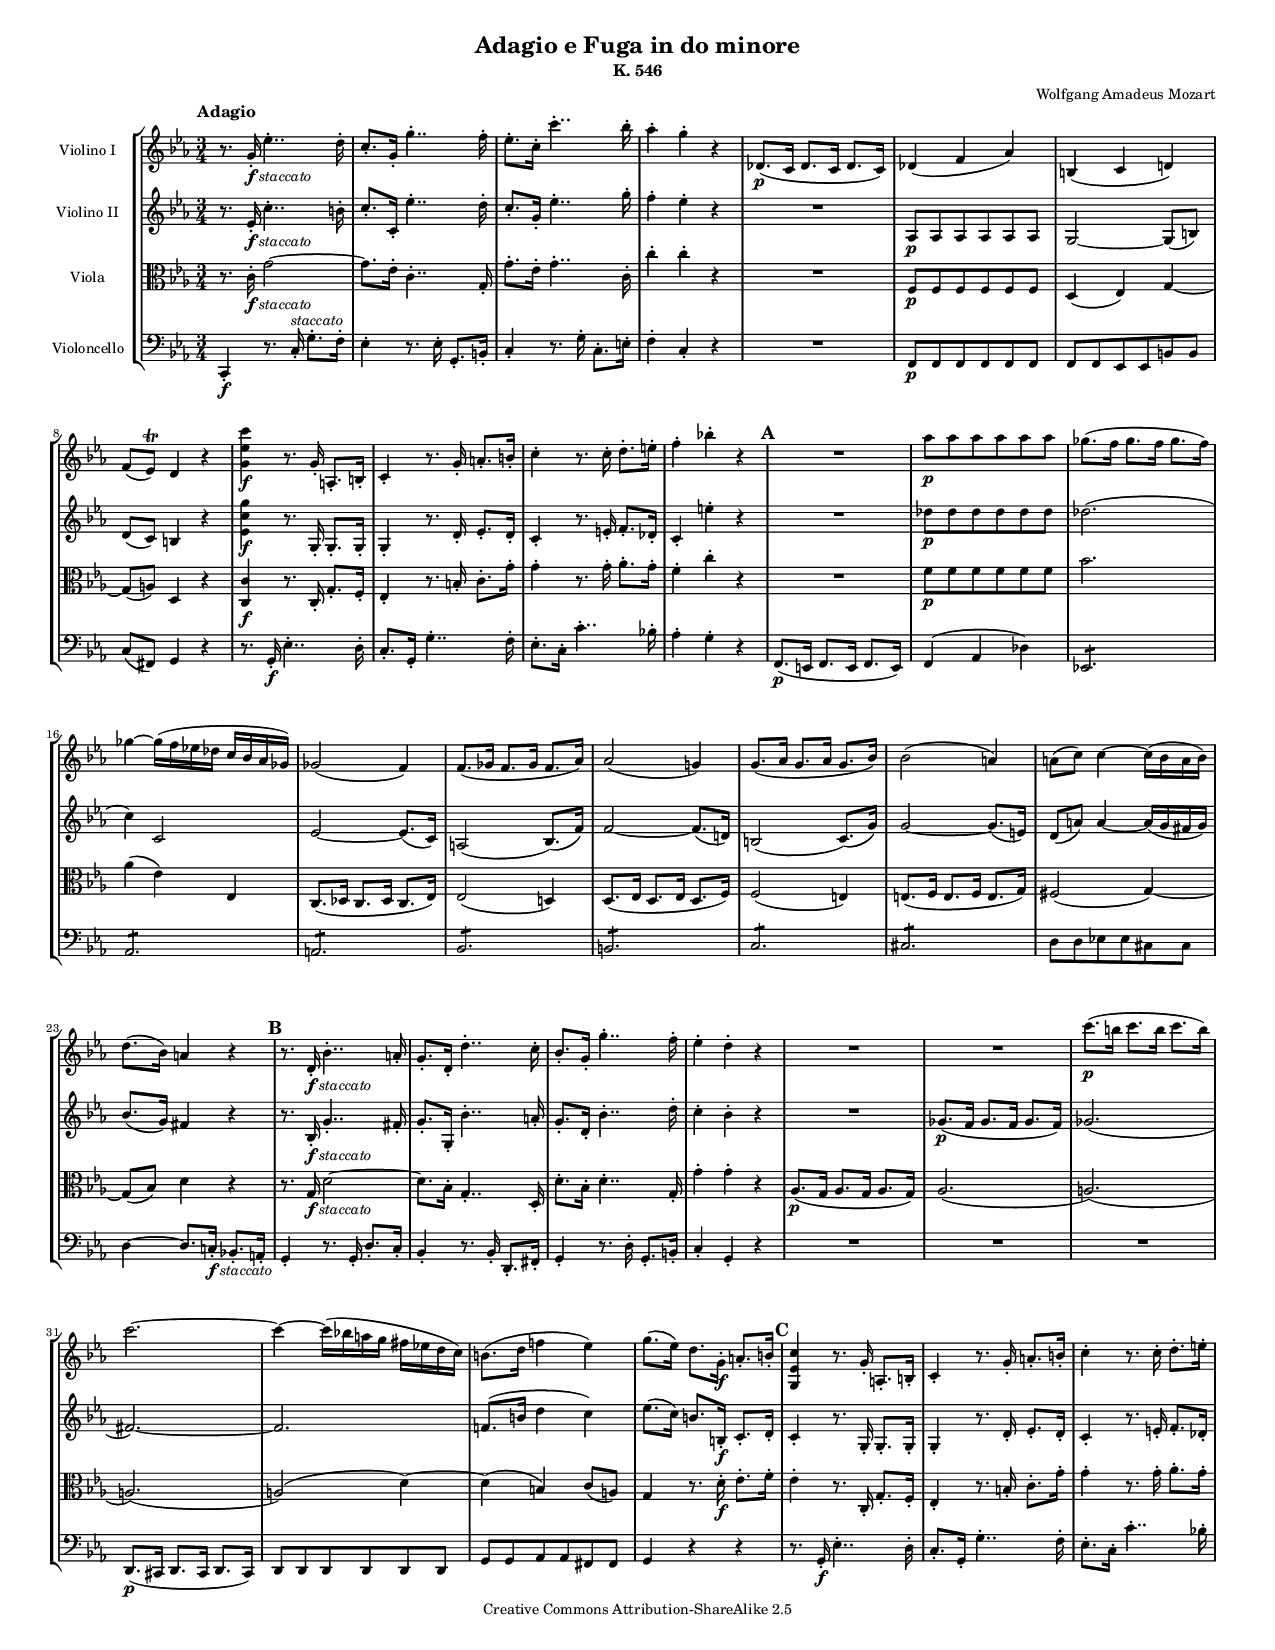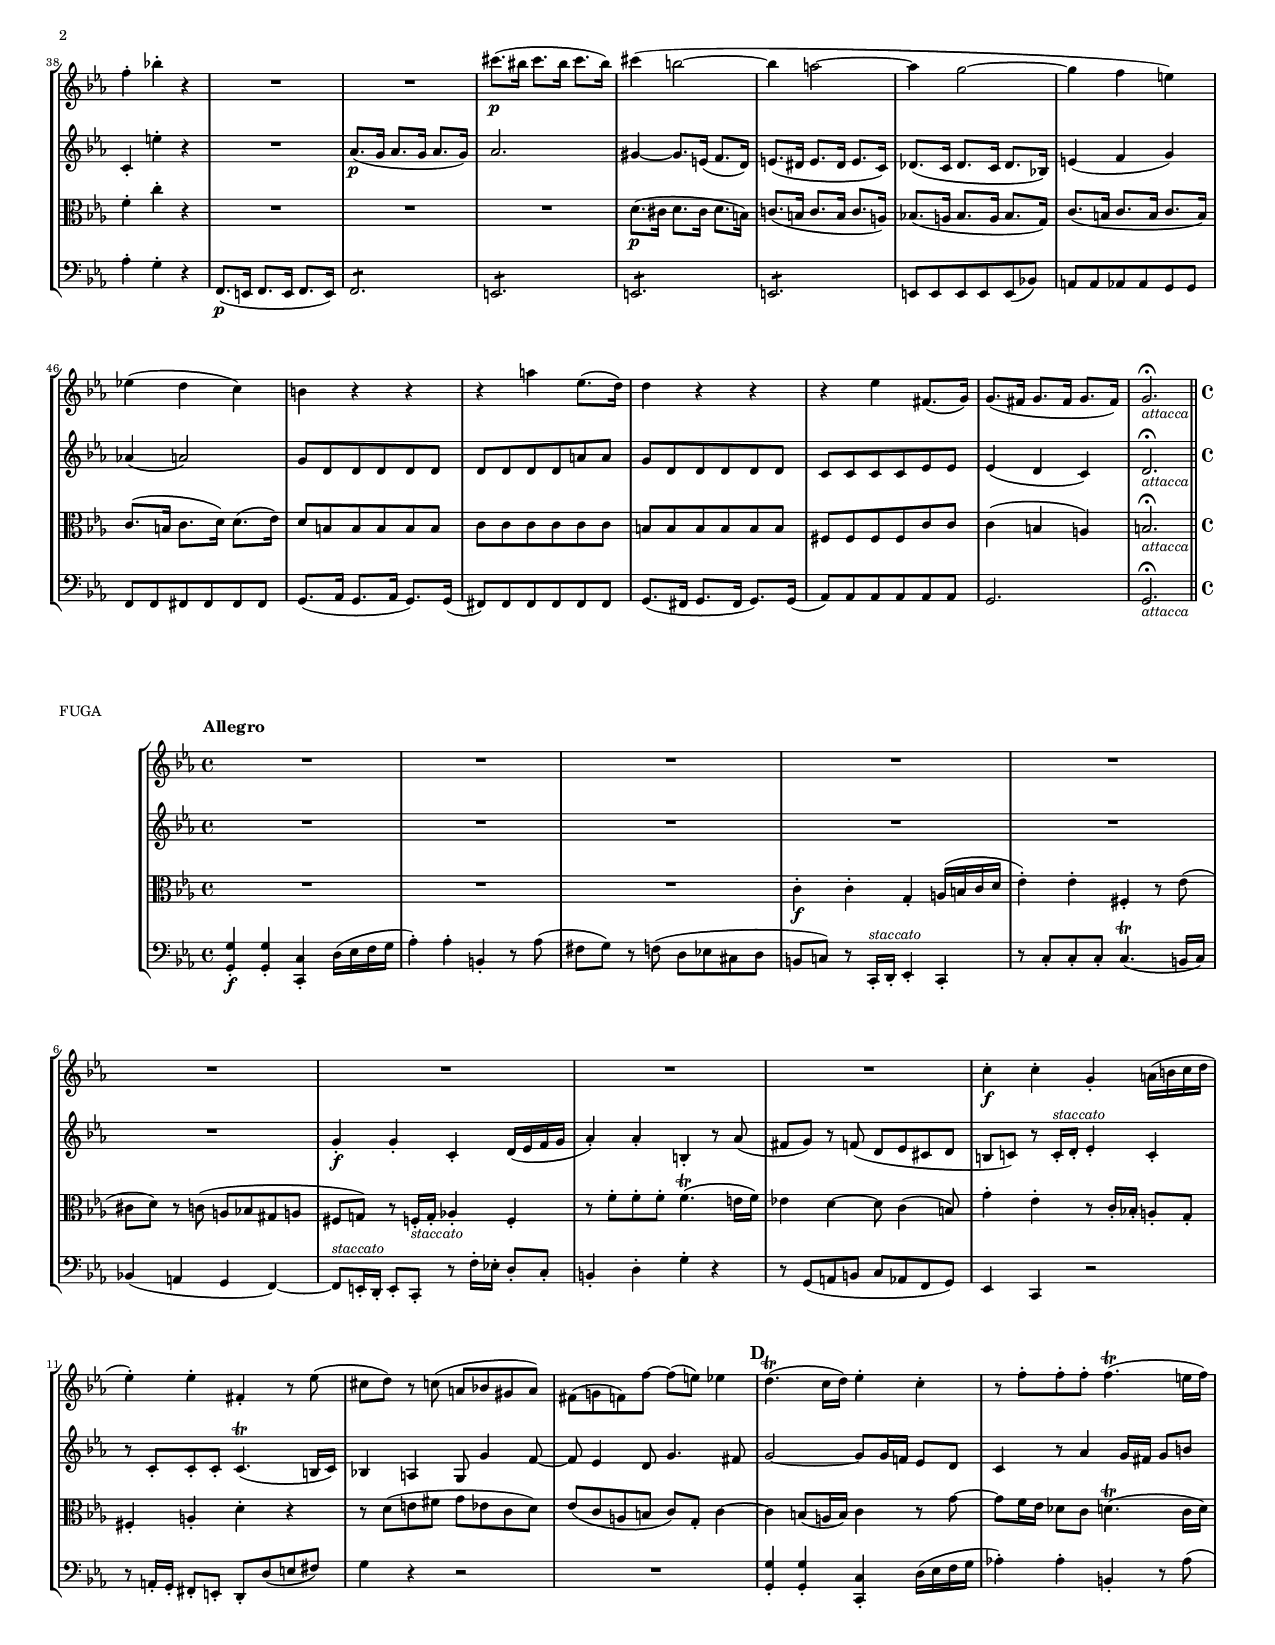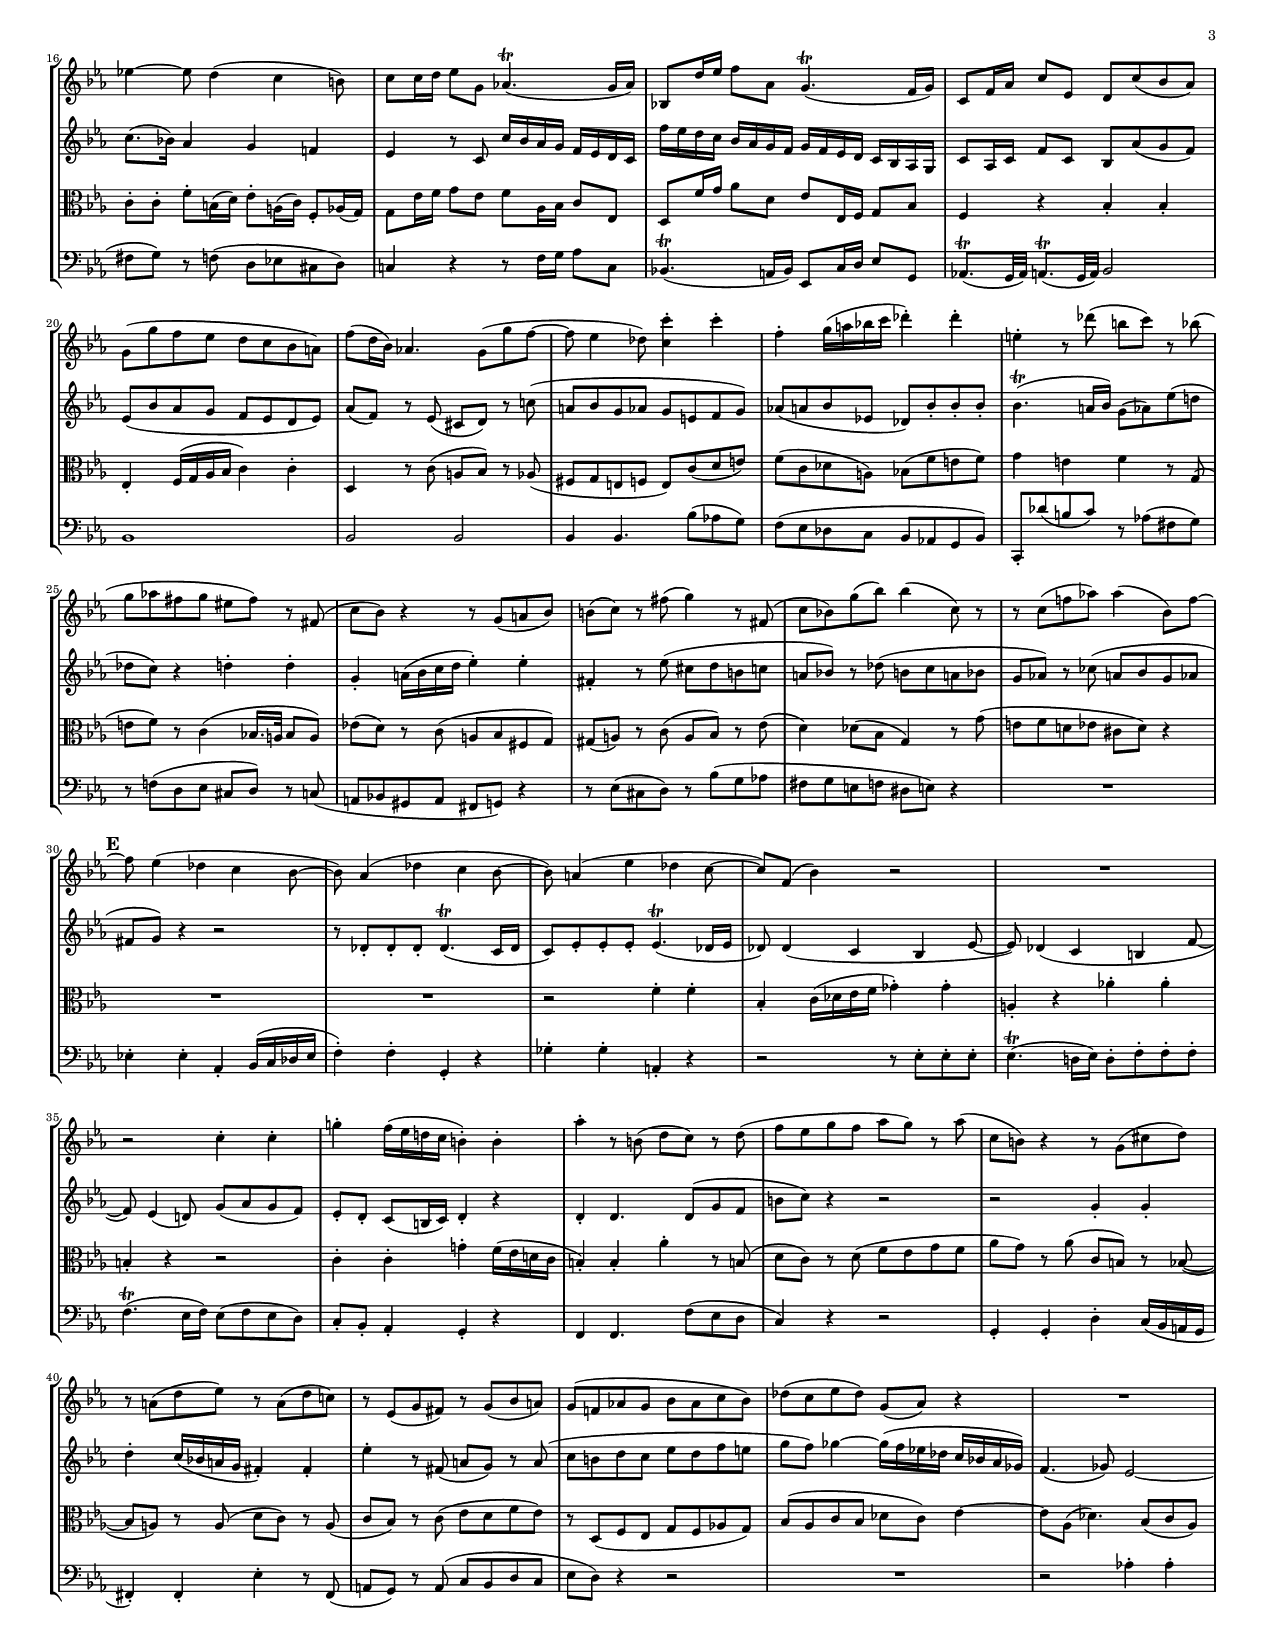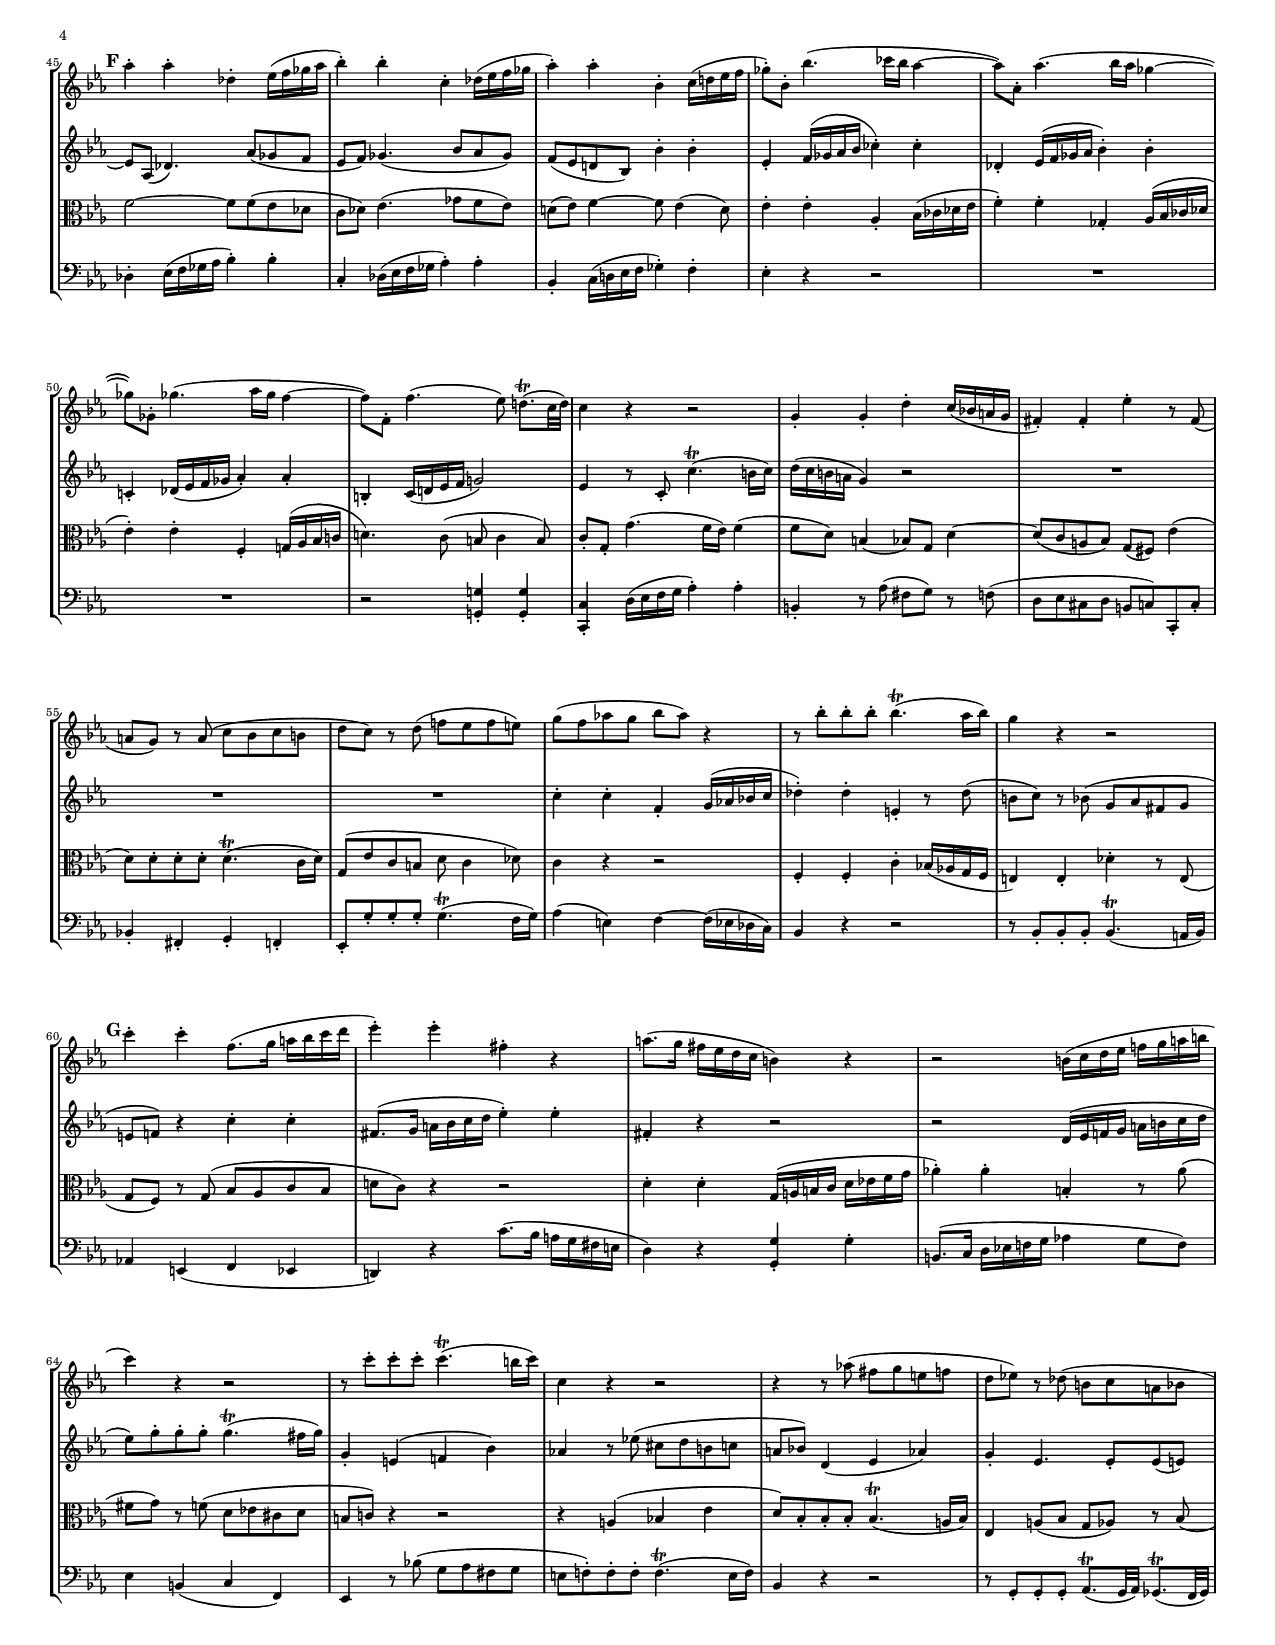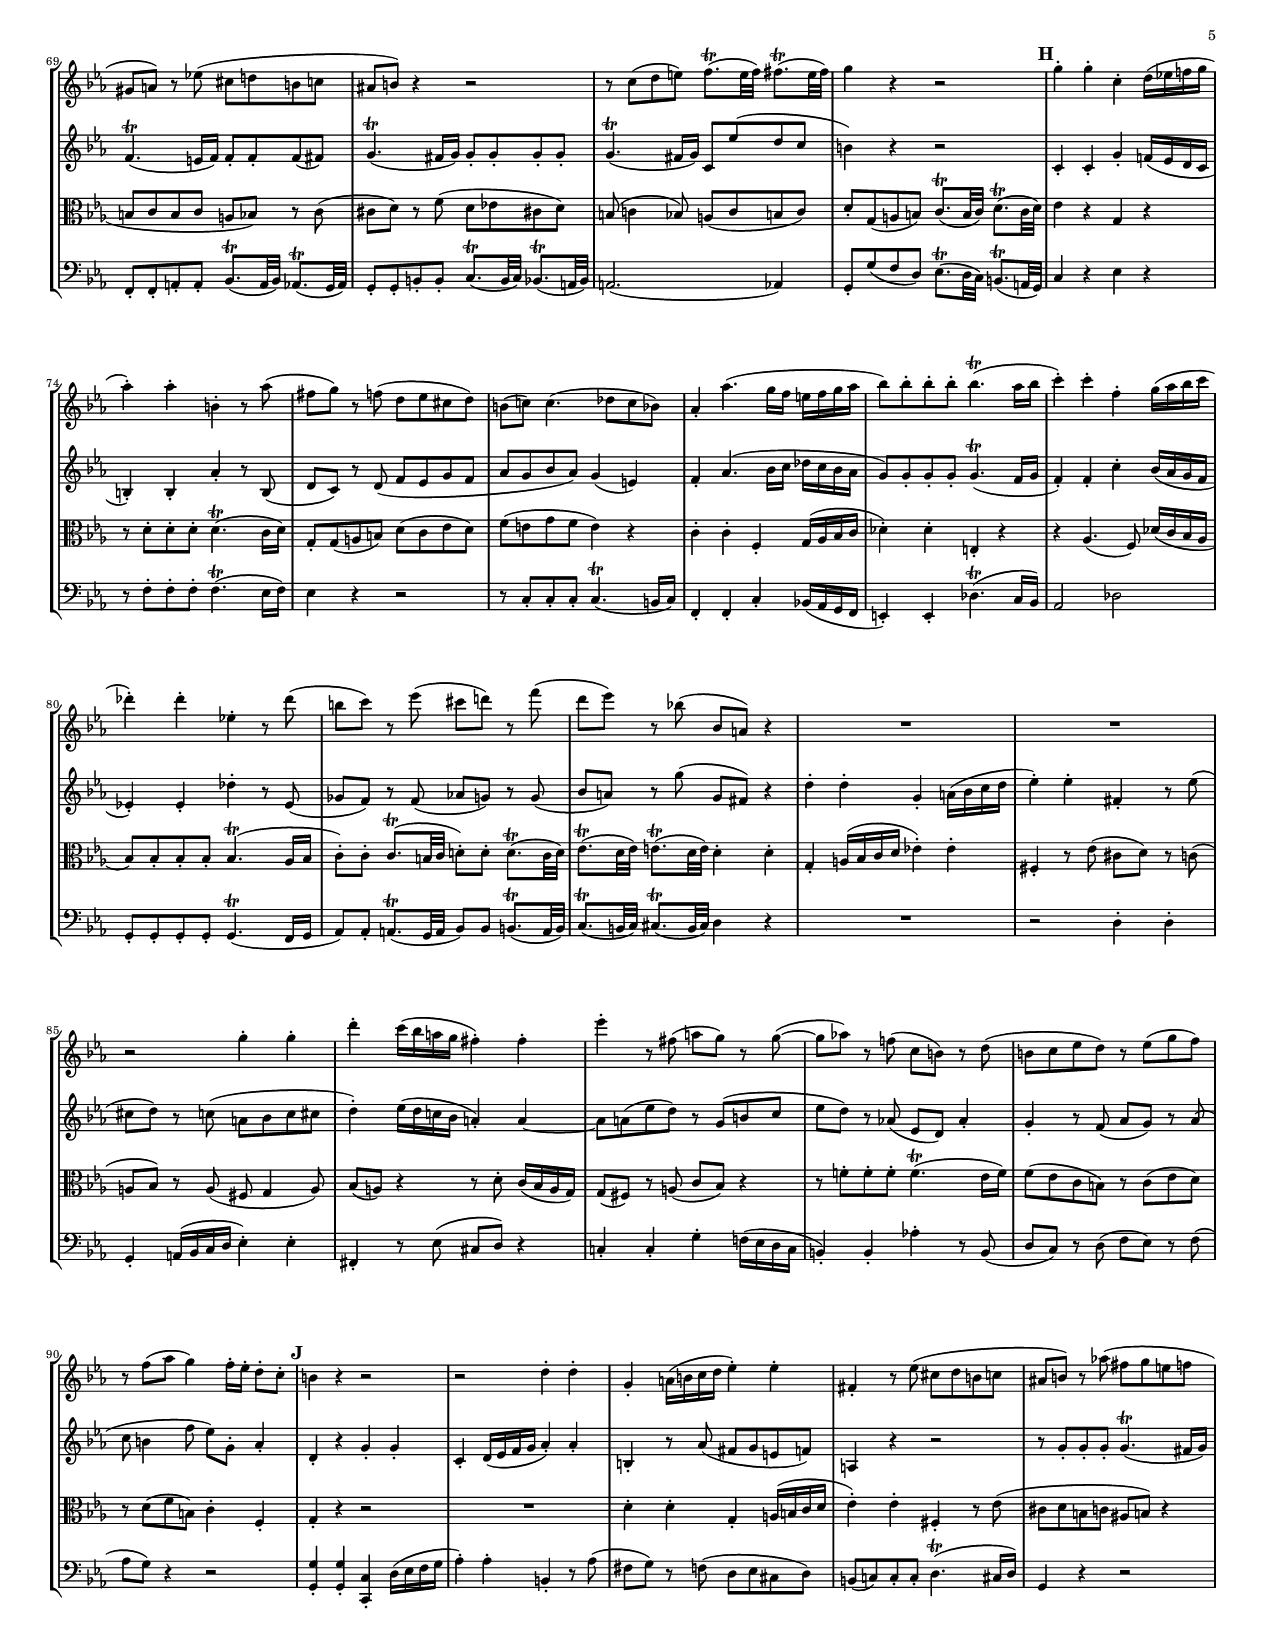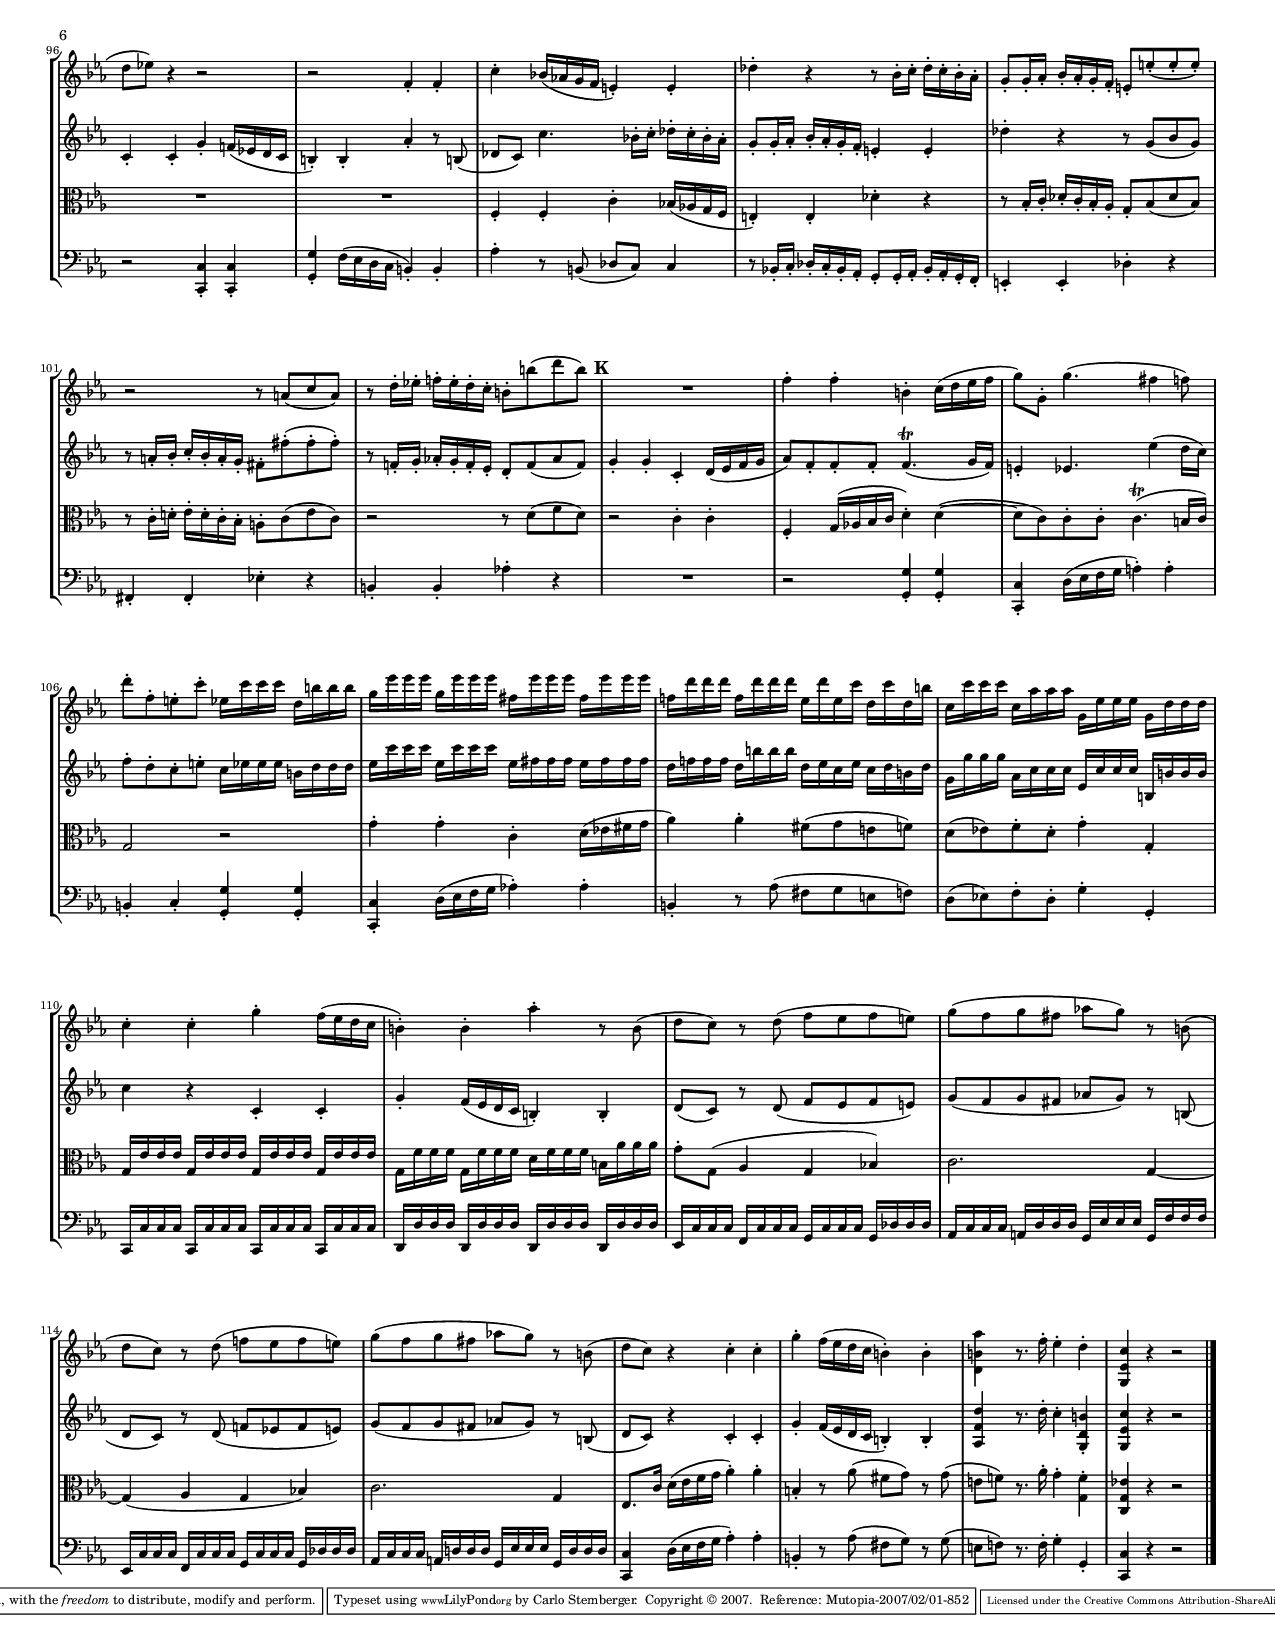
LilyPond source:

\version "2.10.14"

\paper { #(set-paper-size "letter") }

\version "2.10.14"

\version "2.10.14"

\include "defs.ly"

violinoIPmo = \context Voice = vlI {
	\relative c'' {
		\set Staff.midiInstrument = "violin"
		\set Score.skipBars = ##t
		\set Staff.extraNatural = ##f
		\key c \minor
		\time 3/4
		r8. g16-._\fStacc es'4..-. d16-.
		c8.-. g16-. g'4..-. f16-.
		es8.-. c16-. c'4..-. bes16-.
		as4-. g-. r
		des,8.(\p c16 des8. c16 des8. c16)
		des4( f as)
		b,( c d!)
		f8( es\trill) d4 r
		<g es' c'>4\f r8. g16-. a,8.-. b16-.
		c4-. r8. g'16-. a8.-. b16-.%		10
		c4-. r8. c16-. d8.-. e16-.
		f4-. bes!-. r
		R2.
		as8\p as as as as as
		ges8.( f16 ges8. f16 ges8. f16)
		ges4 ~ ges16( f es! des c bes as ges)
		ges2( f4)
		f8.( ges16 f8. ges16 f8. as16)
		as2( g!4)
		g8.( as16 g8. as16 g8. bes16)%		20
		bes2( a4)
		a8( c) c4 ~ c16( bes a bes)
		d8.( bes16) a4 r
		r8. d,16-._\fStacc bes'4..-. a16-.
		g8.-. d16-. d'4..-. c16-.
		bes8.-. g16-. g'4..-. f16-.
		es4-. d-. r
		R2.*2
		c'8.(\p b16 c8. b16 c8. b16)%		30
		c2. ~
		c4 ~ c16( bes! a g fis es! d c)
		b8.( d16 f!4 es)
		g8.( es16) d8. g,16-.\f a8.-. b16-.
		<g, es' c'>4 r8. g'16-. a,8.-. b16-.
		c4-. r8. g'16-. a8.-. b16-.
		c4-. r8. c16-. d8.-. e16-.
		f4-. bes!-. r
		R2.*2%		39
		cis8.(\p bis16 cis8. bis16 cis8. bis16)%		41
		cis4( b2 ~
		b4 a2 ~
		a4 g2 ~
		g4 f e)
		es!( d c)
		b r r
		r a' es8.( d16)
		d4 r r
		r es fis,8.( g16)%		50
		g8.( fis16 g8. fis16 g8. fis16)
		g2._\attacca\fermata
		\bar "||"
		\time 4/4
	}
}

\version "2.10.14"

\include "defs.ly"

violinoIIPmo = \context Voice = vlII {
	\relative c' {
		\set Staff.midiInstrument = "violin"
		\set Score.skipBars = ##t
		\key c \minor
		\time 3/4
		r8. es16-._\fStacc c'4..-. b16-.
		c8.-. c,16-. es'4..-. d16-.
		c8.-. g16-. es'4..-. g16-.
		f4-. es-. r
		R2.
		as,,8\p as as as as as
		g2 ~ g8( b)
		d( c) b4 r
		<es c' g'>\f r8. g,16-. g8.-. g16-.
		g4-. r8. d'16-. es8.-. d16-.%		10
		c4-. r8. e16-. f8.-. des16-.
		c4-. e'-. r
		R2.
		des8\p des des des des des
		des2.(
		c4) c,2
		es ~ es8.( c16)
		a2( bes8.)( f'16)
		f2 ~ f8.( d!16)
		b2( c8.)( g'16)%		20
		g2 ~ g8.( e16)
		d8( a') a4 ~ a16( g fis g)
		bes8.( g16) fis4 r
		r8. bes,16-._\fStacc g'4..-. fis16-.
		g8.-. g,16-. bes'4..-. a16-.
		g8.-. d16-. bes'4..-. d16-.
		c4-. bes-. r
		R2.
		ges8.(\p f16 ges8. f16 ges8. f16)
		ges2.(%		30
		fis) ~
		fis
		f!8.( b16 d4 c)
		es8.( c16) b8. b,16-.\f c8.-. d16-.
		c4-. r8. g16-. g8.-. g16-.
		g4-. r8. d'16-. es8.-. d16-.
		c4-. r8. e16-. f8.-. des16-.
		c4-. e'-. r
		R2.
		as,8.(\p g16 as8. g16 as8. g16)%		40
		as2.
		gis4 ~ gis8. e16( f8. d16)
		e8.( dis16 e8. dis16 e8. c16)
		des8.( c16 des8. c16 des8. bes!16)
		e4( f g)
		as!( a2)
		g8 d d d d d
		d d d d a' a
		g d d d d d
		c c c c es es%		50
		es4( d c)
		d2._\attacca\fermata
		\bar "||"
		\time 4/4
	}
}

\version "2.10.14"

\include "defs.ly"

violaPmo = \context Voice = vla {
	\relative c' {
		\set Staff.midiInstrument = "cello"
		\set Score.skipBars = ##t
		\clef alto
		\key c \minor
		\time 3/4
		r8. c16-._\fStacc g'2 ~
		g8. es16-. c4..-. g16-.
		g'8.-. es16-. g4..-. c,16-.
		c'4-. c-. r
		R2.
		f,,8\p f f f f f
		d4( es) g ~
		g8( a) d,4 r
		<c c'>\f r8. c16-. g'8.-. f16-.
		es4-. r8. b'16-. c8.-. g'16-.%		10
		g4-. r8. g16-. as8.-. g16-.
		f4-. c'-. r
		R2.
		f,8\p f f f f f
		bes2.
		as4( es) es,
		c8.( des16 c8. des16 c8. es16)
		es2( d!4)
		d8.( es16 d8. es16 d8. f16)
		f2( e4)%		20
		e8.( f16 e8. f16 e8. g16)
		fis2( g4) ~
		g8( bes) d4 r
		r8. g,16_\fStacc d'2 ~
		d8. bes16-. g4..-. d16-.
		d'8.-. bes16-. d4..-. g,16-.
		g'4-. g-. r
		as,8.(\p g16 as8. g16 as8. g16)
		as2.(
		a)(%		30
		a)(
		a2)( d4) ~
		d( b) c8( a)
		g4 r8. d'16-.\f es8.-. f16-.
		es4-. r8. c,16-. g'8.-. f16-.
		es4-. r8. b'16-. c8.-. g'16-.
		g4-. r8. g16-. as8.-. g16-.
		f4-. c'-. r
		R2.*3%		39
		d,8.(\p cis16 d8. cis16 d8. b16)%		42
		c!8.( b16 c8. b16 c8. a16)
		bes!8.( a16 bes8. a16 bes8. g16)
		c8.( b16 c8. b16 c8. b16)
		c8.( b16 c8. d16) d8.( es16)
		d8 b b b b b
		c c c c c c
		b b b b b b
		fis fis fis fis c' c
		c4( b a)
		b2._\attacca\fermata
		\bar "||"
		\time 4/4
	}
}

\version "2.10.14"

\include "defs.ly"

celloPmo = \context Voice = vlc {
	\relative c, {
		\set Staff.midiInstrument = "cello"
		\set Score.skipBars = ##t
		\clef bass
		\key c \minor
		\time 3/4
		c4-.\f r8. c'16-.^\stacc g'8.-. f16-.
		es4-. r8. es16-. g,8.-. b16-.
		c4-. r8. g'16-. c,8.-. e16-.
		f4-. c-. r
		R2.
		f,8\p f f f f f
		f f es es b' b
		c( fis,) g4 r
		r8. g16-.\f es'4..-. d16-.
		c8.-. g16-. g'4..-. f16-.%		10
		es8.-. c16-. c'4..-. bes!16-.
		as4-. g-. r
		f,8.(\p e16 f8. e16 f8. e16)
		f4( as des)
		\repeat "tremolo" 6 es,!8
		\repeat "tremolo" 6 as
		\repeat "tremolo" 6 a
		\repeat "tremolo" 6 bes
		\repeat "tremolo" 6 b
		\repeat "tremolo" 6 c%		20
		\repeat "tremolo" 6 cis
		d d es! es cis cis
		d4 ~ d8. c!16-._\fStacc bes!8.-. a16-.
		g4-. r8. g16-. d'8.-. c16-.
		bes4-. r8. bes16-. d,8.-. fis16-.
		g4-. r8. d'16-. g,8.-. b16-.
		c4-. g-. r
		R2.*3%		28
		d8.(\p cis16 d8. cis16 d8. cis16)%		31
		d8 d d d d d
		g g as as fis fis
		g4 r r
		r8. g16-.\f es'4..-. d16-.
		c8.-. g16-. g'4..-. f16-.
		es8.-. c16-. c'4..-. bes!16-.
		as4-. g-. r
		f,8.(\p e16 f8. e16 f8. e16)
		\repeat "tremolo" 6 f8%		40
		\repeat "tremolo" 6 e
		\repeat "tremolo" 6 e
		\repeat "tremolo" 6 e
		e e e e e( bes'!)
		a a as as g g
		f f fis fis fis fis
		g8.( as16 g8. as16 g8.) g16(
		fis8) fis fis fis fis fis
		g8.( fis16 g8. fis16 g8.) g16(
		as8) as as as as as%		50
		g2.
		g_\attacca\fermata
		\bar "||"
		\time 4/4
	}
}

\version "2.10.14"

\include "defs.ly"

violinoISndo = \context Voice = vlI {
	\relative c'' {
		\set Staff.midiInstrument = "violin"
		\set Score.skipBars = ##t
		\set Staff.extraNatural = ##f
		\key c \minor
		\time 4/4
		R1*9
		c4-.\f c-. g-. a16( b c d%		10
		es4-.) es-. fis,-. r8 es'(
		cis d) r c( a bes! gis a)
		fis( g! f) f' ~ f( e) es4
		d4.(\trill c16 d) es4-. c-.
		r8 f-. f-. f-. f4.(\trill e16 f)
		es!4 ~ es8 d4( c b8)
		c c16 d es8 g, as!4.(\trill g16 as)
		bes,!8 d'16 es f8 as, g4.(\trill f16 g)
		c,8 f16 as c8 es, d c'( bes as)
		g( g' f es d c bes a)%		20
		f'( d16 bes) as!4. g8( g' f ~
		f es4 des8) <c c'>4-. c'-.
		f,-. g16( a bes! c des4-.) des-.
		e,-. r8 des'( b c) r bes(
		g as! fis g eis fis) r fis,(
		c' bes) r4 r8 g( a bes)
		b( c) r fis( g4) r8 fis,(
		c' bes!) g'( bes) bes4( c,8) r
		r c( f! as!) as4( bes,8) f' ~
		f es4( des c bes8 ~%		30
		bes) as4( des c bes8 ~
		bes) a4( es' des c8 ~
		c) f,( bes4) r2
		R1
		r2 c4-. c-.
		g'!-. f16( es d! c b4-.) b-.
		as'-. r8 b,( d c) r d(
		f es g f as g) r as(
		c, b) r4 r8 g( cis d)
		r a( d es) r a,( d c!)%		40
		r es,( g fis) r g( bes a)
		g( f! as! g bes as c bes)
		des( c es des) g,( as) r4
		R1
		as'4-. as-. des,-. es16( f ges as
		bes4-.) bes-. c,-. des16( es f ges
		as4-.) as-. bes,-. c16( d! es f
		ges8-.) bes,-. bes'4.( ces16 bes as4 ~
		as8) as,-. as'4.( bes16 as ges4 ~
		ges8) ges,-. ges'4.( as16 ges f4 ~%		50
		f8) f,-. f'4.( es8) d!8.(\trill c32 d)
		c4 r r2
		g4-. g-. d'-. c16( bes! a g
		fis4-.) fis-. es'-. r8 fis,(
		a g) r a( c bes c b
		d c) r d( f! es f e)
		g( f as! g bes as) r4
		r8 bes-. bes-. bes-. bes4.(\trill as16 bes)
		g4 r r2
		c4-. c-. f,8.( g16 a bes c d%		60
		es4-.) es-. fis,-. r
		a8.( g16 fis es d c b4) r
		r2 b16( c d es f! g a b
		c4) r r2
		r8 c-. c-. c-. c4.(\trill b16 c)
		c,4 r r2
		r4 r8 as'!( fis g e f
		d es!) r des( b c a bes
		gis a) r es'!( cis d! b c
		ais b) r4 r2%		70
		r8 c( d e) f8.(\trill e32 f) fis8.(\trill e32 fis)
		g4 r r2
		g4-. g-. c,-. d16( es! f! g
		as4-.) as-. b,-. r8 as'(
		fis g) r f( d es cis d)
		b( c!) c4.( des8 c bes)
		as4-. as'4.( g16 f e f g as
		bes8) bes-. bes-. bes-. bes4.(\trill as16 bes
		c4-.) c-. f,-. g16( as bes c
		des4-.) des-. es,!-. r8 des'(%		80
		b c) r es( cis d!) r f(
		d es) r bes!( bes, a) r4
		R1*2
		r2 g'4-. g-.
		d'-. c16( bes a g fis4-.) fis-.
		es'-. r8 fis,( a g) r g( ~
		g as!) r f!( c b) r d(
		b c es d) r es( g f)
		r f( as g4) f16-. es-. d8-. c-.%		90
		b4 r r2
		r d4-. d-.
		g,-. a16( b c d es4-.) es-.
		fis,-. r8 es'( cis d b c
		ais b) r as'!( fis g e f
		d es!) r4 r2
		r f,4-. f-.
		c'-. bes!16( as! g f e4-.) e-.
		des'-. r r8 bes16-. c-. des-. c-. bes-. as-.
		g8-. g16-. as-. bes-. as-. g-. f-. e8-. e'(-. e-. e-.)%		100
		r2 r8 a,( c a)
		r d16-. es!-. f!-. es-. d-. c-. b8-. b'( d b)
		R1
		f4-. f-. b,-. c16( d es f
		g8) g,-. g'4.( fis4 f8)
		d'-. f,-. e-. c'-. es,16 c' c c d, b' b b
		g es' es es g, es' es es fis, es' es es fis, es' es es
		f,! d' d d f, d' d d es, d' es, c' d, c' d, b'
		c, c' c c c, as' as as g, es' es es g, d' d d
		c4-. c-. g'-. f16( es d c%		110
		b4-.) b-. as'-. r8 b,(
		d c) r d( f es f e)
		g( f g fis as! g) r b,(
		d c) r d( f! es f e)
		g( f g fis as! g) r b,(
		d c) r4 c-. c-.
		g'-. f16( es d c b4-.) b-.
		<d, b' as'> r8. f'16-. es4-. d-.
		<g,, es' c'> r r2
		\bar "|."
	}
}

\version "2.10.14"

\include "defs.ly"

violinoIISndo = \context Voice = vlII {
	\relative c'' {
		\set Staff.midiInstrument = "violin"
		\set Score.skipBars = ##t
		\key c \minor
		\time 4/4
		R1*6
		g4-.\f g-. c,-. d16( es f g
		as4-.) as-. b,-. r8 as'(
		fis g) r f( d es cis d
		b c!) r c16-.^\stacc d-. es4-. c-.%		10
		r8 c-. c-. c-. c4.(\trill b16 c)
		bes!4 a g8 g'4 f8 ~
		f es4 d8 g4. fis8
		g2 ~ g8 g16 f! es8 d
		c4 r8 as'4 g16 fis g8 b
		c8.( bes!16) as4 g f!
		es r8 c c'16 bes as g f es d c
		f' es d c bes as g f g f es d c bes as g
		c8 as16 c f8 c bes as'( g f)
		es( bes' as g f es d es)%		20
		as( f) r es( cis d) r c'!(
		a bes g as g e f g)
		as!( a bes es,! des) bes'-. bes-. bes-.
		bes4.(\trill a16 bes) g8( as) es'( d!
		des c) r4 d-. d-.
		g,-. a16( bes c d es4-.) es-.
		fis,-. r8 es'8( cis d b c
		a bes!) r des( b c a! bes
		g as!) r ces( a bes g as
		fis g) r4 r2%		30
		r8 des-. des-. des-. des4.(\trill c16 des
		c8) es-. es-. es-. es4.(\trill des16 es
		des8) des4( c bes es8 ~
		es) des4( c b f'8 ~
		f) es4( d!8) g( as g f)
		es-. d-. c( b16 c) d4-. r
		d-. d4. d8( g f
		b c) r4 r2
		r g4-. g-.
		d'-. c16( bes! a g fis4-.) fis-.%		40
		es'-. r8 fis,( a g) r a(
		c b d c es d f e
		g f) ges4 ~ ges16( f es! des c bes! as ges)
		f4.( ges8) es2 ~
		es8 as,( des4.) as'8( ges f
		es f) ges4.( bes8 as ges)
		f( es d! bes) bes'4-. bes-.
		es,-. f16( ges as bes ces4-.) ces-.
		des,-. es16( f ges as bes4-.) bes-.
		c,!-. des16( es f ges as4-.) as-.%		50
		b,-. c16( d! es f g!2)
		es4 r8 c-. c'4.(\trill b16 c)
		d( c b a g4) r2
		R1*3
		c4-. c-. f,-. g16( as! bes! c
		des4-.) des-. e,-. r8 des'(
		b c) r bes( g as fis g
		e f!) r4 c'-. c-.%		60
		fis,8.( g16 a bes c d es4-.) es-.
		fis,-. r r2
		r d16( es f! g a b c d
		es8) g-. g-. g-. g4.(\trill fis16 g)
		g,4-. e( f! bes)
		as! r8 es'!( cis d b c
		a bes!) d,4( es as)
		g-. es4. es8-. es( e)
		f4.(\trill e16 f) f8-. f-. f( fis)
		g4.(\trill fis16 g) g8-. g-. g-. g-.%		70
		g4.(\trill fis16 g) c,8 es'( d c
		b4) r r2
		c,4-. c-. g'-. f!16( es d c
		b4-.) b-. as'-. r8 b,(
		d c) r d( f es g f
		as g bes as) g4( e)
		f-. as4.( bes16 c des c bes as
		g8) g-. g-. g-. g4.(\trill f16 g
		f4-.) f-. c'-. bes16( as g f
		es!4-.) es-. des'-. r8 es,(%		80
		ges f) r f( as! g) r g(
		bes a) r g'( g, fis) r4
		d'-. d-. g,-. a16( bes c d
		es4-.) es-. fis,-. r8 es'(
		cis d) r c( a bes c cis
		d4-.) es16( d c! bes a4-.) a ~
		a8 a!( es' d) r g,( b c
		es d) r as!( es d) as'4-.
		g-. r8 f( as g) r as(
		c b4 f'8 es) g,-. as4-.%		90
		d,-. r g-. g-.
		c,-. d16( es f g as4-.) as-.
		b,-. r8 as'( fis g e f)
		a,4 r r2
		r8 g'-. g-. g-. g4.(\trill fis16 g)
		c,4-. c-. g'-. f!16( es! d c
		b4-.) b-. as'-. r8 b,!(
		des c) c'4. bes!16-. c-. des-. c-. bes-. as-.
		g8-. g16-. as-. bes-. as-. g-. f-. e4-. e-.
		des'-. r r8 g,( bes g)%		100
		r a16-. bes-. c-. bes-. a-. g-. fis8-. fis'(-. fis-. fis-.)
		r f,!16-. g-. as!-. g-. f-. es-. d8-. f( as f)
		g4-. g-. c,-. d16( es f g
		as8) f-. f-. f-. f4.(\trill g16 f)
		e4-. es4. es'4( d16 c)
		f8-. d-. c-. e-. c16 es es es b d d d
		es c' c c es, c' c c es, fis fis fis es fis fis fis
		d f! f f d b' b b d, es c es c d b d
		g, g' g g as, c c c es, c' c c b, b' b b
		c4 r c,-. c-.%		110
		g'-. f16( es d c b4-.) b-.
		d8( c) r d( f es f e)
		g( f g fis as! g) r b,(
		d c) r d( f! es! f e)
		g( f g fis as! g) r b,(
		d c) r4 c-. c-.
		g'-. f16( es d c b4-.) b-.
		<as f' d'> r8. d'16-. c4-. <g, d' b'>-.
		<g es' c'> r r2
		\bar "|."
	}
}

\version "2.10.14"

\include "defs.ly"

violaSndo = \context Voice = vla {
	\relative c' {
		\set Staff.midiInstrument = "cello"
		\set Score.skipBars = ##t
		\set Staff.extraNatural = ##f
		\clef alto
		\key c \minor
		\time 4/4
		R1*3
		c4-.\f c-. g-. a16( b c d
		es4-.) es-. fis,-. r8 es'(
		cis d) r c( a bes! gis a!
		fis g!) r f16-._\stacc g-. as!4-. f-.
		r8 f'-. f-. f-. f4.(\trill e16 f)
		es!4 d ~ d8 c4( b8)
		g'4-. es-. r8 c16-. bes!-. a8-. g-.%		10
		fis4-. a-. d-. r
		r8 d( e fis g es c d)
		es( c a b c) g-. c4 ~
		c b8( a16 b) c4 r8 g' ~
		g f16 es des8 c d4.(\trill c16 d)
		c8-. c-. f-. b,16( d) es8-. a,16( c) f,8-. as16( g)
		g8 es'16 f g8 es f as,16 bes c8 es,
		d f'16 g as8 d, es es,16 f g8 bes
		f4 r bes-. bes-.
		es,-. f16( g as bes c4) c4-.%		20
		d, r8 c'( a bes) r as(
		fis g e f e) c'( d e)
		f( c des a) bes!( f' e f)
		g4 e f r8 g,(
		e' f) r c4( bes!16. a32 bes8 a)
		es'!( d) r c( a bes fis g)
		gis( a) r c( a bes) r es(
		d4) des8( bes g4) r8 g'(
		e f d! es cis d) r4
		R1*2%		30
		r2 f4-. f-.%		32
		bes,-. c16( des es f ges4-.) ges-.
		a,-. r as'!-. as-.
		b,-. r r2
		c4-. c-. g'!-. f16( es d! c
		b4-.) b-. as'-. r8 b,!(
		d c) r d( f es g f
		as g) r as( c, b) r bes( ~
		bes a) r a( d c) r a(%		40
		c bes) r c( es d f es)
		r d,( f es g f as! g)
		bes( as c bes des c) es4 ~
		es8 as,( des4.) bes8( c as)
		f'2 ~ f8 f( es des
		c des) es4.( ges8 f es)
		d!( es) f4 ~ f8 es4( d8)
		es4-. es-. as,-. bes16( ces des es
		f4-.) f-. ges,-. as16( bes ces des
		es4-.) es-. f,-. g!16( as bes c!%		50
		d!4.) c8( b c4 b8)
		c-. g-. g'4.( f16 es) f4(
		f8 d) b4( bes8) g d'4 ~
		d8( c a bes) g( fis) es'4(
		d8) d-. d-. d-. d4.(\trill c16 d)
		g,8( es' c b d c4 des8)
		c4 r r2
		f,4-. f-. c'-. bes!16( as! g f
		e4) e-. des'-. r8 e,(
		g f) r g( bes as c bes%		60
		d! c) r4 r2
		d4-. d-. g,16( a b c d es! f g
		as!4-.) as-. b,-. r8 as'(
		fis g) r f( d es! cis d
		b c!) r4 r2
		r4 a( bes! es
		d8) bes-. bes-. bes-. bes4.(\trill a16 bes)
		es,4 a8( bes g as) r bes(
		b c b c a bes) r c(
		cis d) r f( d es! cis! d)%		70
		b( c!4 bes8) a( c b c)
		d-. g,( a b) c8.(\trill b32 c) d8.(\trill c32 d)
		es4 r g, r
		r8 d'-. d-. d-. d4.(\trill c16 d)
		g,8-. g( a b) d( c es d)
		f( e g f e4) r
		c-. c-. f,-. g16( as bes c
		des4-.) des-. e,-. r
		r as4.( f8) des'16( c bes as
		bes8) bes-. bes-. bes-. bes4.(\trill as16 bes%		80
		c8-.) c-. c8.(\trill b32 c d!8-.) d-. d8.(\trill c32 d)
		es8.(\trill d32 es) e8.(\trill d32 e) d4-. d-.
		g,-. a16( bes c d es!4-.) es-.
		fis,-. r8 es'( cis d) r c(
		a bes) r a( fis g4 a8)
		bes( a) r4 r8 d-. c16( bes a g)
		g8( fis) r a( c bes) r4
		r8 f'!-. f-. f-. f4.(\trill es16 f)
		f8( es c b) r c( es d)
		r d( f b,) c4-. f,-.%		90
		g-. r r2
		R1
		d'4-. d-. g,-. a16( b c d
		es4-.) es-. fis,-. r8 es'(
		cis d b c ais b!) r4
		R1*2
		f4-. f-. c'-. bes!16( as! g f
		e4-.) e-. des'-. r
		r8 bes16-. c-. des-. c-. bes-. as-. g8-. bes( des bes)%		100
		r c16-. d!-. es-. d-. c-. bes-. a8-. c( es c)
		r2 r8 d( f d)
		r2 c4-. c-.
		f,-. g16( as! bes c d4-.) d( ~
		d8 c) c-. c-. c4.(\trill b16 c)
		g2 r
		g'4-. g-. c,-. d16( es! fis g
		as4) as-. fis8( g e f)
		d( es!) f-. d-. g4-. g,-.
		g16 es' es es g, es' es es g, es' es es g, es' es es%		110
		g, f' f f g, f' f f d f f f b, as' as as
		g8-. g,( as4 g bes!)
		c2. g4 ~
		g( as g bes!)
		c2. g4
		es8. c'16 d( es f g as4-.) as-.
		b,-. r8 as'( fis g) r g(
		e f!) r8. as16-. g4-. <g, f'>-.
		<c, g' es'!> r r2
		\bar "|."
	}
}

\version "2.10.14"

\include "defs.ly"

celloSndo = \context Voice = vlc {
	\relative c {
		\set Staff.midiInstrument = "cello"
		\set Score.skipBars = ##t
		\clef bass
		\key c \minor
		\time 4/4
		<g g'>4-.\f <g g'>-. <c, c'>-. d'16( es f g
		as4-.) as-. b,-. r8 as'(
		fis g) r f( d es! cis d
		b c!) r c,16-.^\stacc d-. es4-. c-.
		r8 c'-. c-. c-. c4.(\trill b16 c)
		bes!4( a g f) ~
		f8^\stacc e16-. d-. e8-. c-. r f'16-. es!-. d8-. c-.
		b4-. d-. g-. r
		r8 g,( a b c as f g)
		es4 c r2%		10
		r8 a'16-. g-. fis8-. e-. d-. d'( e fis)
		g4 r r2
		R1
		<g, g'>4-. <g g'>-. <c, c'>-. d'16( es f g
		as!4-.) as-. b,-. r8 as'(
		fis g) r f( d es! cis d)
		c!4 r r8 f16 g as8 c,
		bes!4.(\trill a16 bes) es,8 c'16 d es8 g,
		as!8.(\trill g32 as) a8.(\trill g32 a) bes2
		bes1%		20
		bes2 bes
		bes4 bes4. bes'8( as! g)
		f( es des c bes as! g bes)
		c,-. des''!( b c) r as!( fis g)
		r f!( d es cis d) r c(
		a bes! gis a fis g) r4
		r8 es'( cis d) r bes'( g as!
		fis g e f dis e!) r4
		R1
		es!4-. es-. as,-. bes16( c des es%		30
		f4-.) f-. g,-. r
		ges'-. ges-. a,-. r
		r2 r8 es'-. es-. es-.
		es4.(\trill d!16 es) d8-. f-. f-. f-.
		f4.(\trill es16 f) es8( f es d)
		c-. bes-. as4-. g-. r
		f f4. f'8( es d
		c4) r r2
		g4-. g-. d'-. c16( bes a g
		fis4-.) fis-. es'-. r8 fis,(%		40
		a g) r a( c bes d c
		es d) r4 r2
		R1
		r2 as'!4-. as-.
		des,-. es16( f ges as bes4-.) bes-.
		c,-. des16( es f ges as4-.) as-.
		bes,-. c16( d! es f ges4-.) f-.
		es-. r r2
		R1*2%		49
		r2 <g,! g'!>4-. <g g'>-.%		51
		<c, c'>-. d'16( es f g as4-.) as-.
		b,-. r8 as'( fis g) r f(
		d es cis d b c) c,-. c'-.
		bes!4-. fis-. g-. f-.
		es8-. g'-. g-. g-. g4.(\trill f16 g)
		as4( e) f ~ f16( es des c)
		bes4 r r2
		r8 bes-. bes-. bes-. bes4.(\trill a16 bes)
		as!4 e( f es%		60
		d!) r c''8.( bes16 a g fis e
		d4) r <g, g'>-. g'-.
		b,8.( c16 d es! f! g as!4 g8 f)
		es4 b( c f,)
		es r8 bes''!8( g as fis g
		e f!-.) f-. f-. f4.(\trill e16 f)
		bes,4 r r2
		r8 g-. g-. g-. as8.(\trill g32 as) ges8.(\trill f32 ges)
		f8-. f-. a-. a-. bes8.(\trill a32 bes) as8.(\trill g32 as)
		g8-. g-. b-. b-. c8.(\trill b32 c) bes8.(\trill a32 bes)%		70
		a2.( as4)
		g8-. g'( f d) es8.(\trill d32 c) b8.(\trill a32 g)
		c4 r es r
		r8 f-. f-. f-. f4.(\trill es16 f)
		es4 r r2
		r8 c-. c-. c-. c4.(\trill b16 c)
		f,4-. f-. c'-. bes!16( as g f
		e4-.) e-. des'4.(\trill c16 bes)
		as2 des
		g,8-. g-. g-. g-. g4.(\trill f16 g%		80
		as8) as-. a8.(\trill g32 a bes8) bes b8.(\trill a32 b)
		c8.(\trill b32 c) cis8.(\trill b32 cis) d4 r
		R1
		r2 d4-. d-.
		g,-. a16( bes c d es4-.) es-.
		fis,-. r8 es'( cis d) r4
		c!-. c-. g'-. f!16( es d c
		b4-.) b-. as'!-. r8 b,(
		d c) r d( f es) r f(
		as g) r4 r2%		90
		<g, g'>4-. <g g'>-. <c, c'>-. d'16( es f g
		as4-.) as-. b,-. r8 as'(
		fis g) r f( d es cis d)
		b( c!) c-. c-. d4.(\trill cis16 d)
		g,4 r r2
		r <c, c'>4-. <c c'>-.
		<g' g'>-. f'16( es d c b4-.) b-.
		as'-. r8 b,( des c) c4
		r8 bes!16-. c-. des-. c-. bes-. as-. g8-. g16-. as-. bes-. as-. g-. f-.
		e4-. e-. des'-. r%		100
		fis,-. fis-. es'!-. r
		b-. b-. as'!-. r
		R1
		r2 <g, g'>4-. <g g'>-.
		<c, c'>-. d'16( es f g a4-.) a-.
		b,-. c-. <g g'>-. <g g'>-.
		<c, c'>-. d'16( es f g as!4-.) as-.
		b,-. r8 as'( fis g e f)
		d( es!) f-. d-. g4-. g,-.
		c,16 c' c c c, c' c c c, c' c c c, c' c c%		110
		d, d' d d d, d' d d d, d' d d d, d' d d
		es, c' c c f, c' c c g c c c g des' des des
		as c c c a d d d g, es' es es g, f' f f
		es, c' c c f, c' c c g c c c g des' des des
		as c c c a d! d d g, es' es es g, d' d d
		<c, c'>4 d'16( es f g as4-.) as-.
		b,-. r8 as'( fis g) r g(
		e f!) r8. f16-. g4-. g,-.
		<c, c'> r r2
		\bar "|."
	}
}

\version "2.10.14"

\header {
	title = "Adagio e Fuga in do minore"
	subtitle = "K. 546"
	composer = "Wolfgang Amadeus Mozart"
	
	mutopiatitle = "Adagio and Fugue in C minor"
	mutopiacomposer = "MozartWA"
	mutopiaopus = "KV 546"
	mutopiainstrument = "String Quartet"
	date = "1788/Jun/26"
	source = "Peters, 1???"
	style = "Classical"
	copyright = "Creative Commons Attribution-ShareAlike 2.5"
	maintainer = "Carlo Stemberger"
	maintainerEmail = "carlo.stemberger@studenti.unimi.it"
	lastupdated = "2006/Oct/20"
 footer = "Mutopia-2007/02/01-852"
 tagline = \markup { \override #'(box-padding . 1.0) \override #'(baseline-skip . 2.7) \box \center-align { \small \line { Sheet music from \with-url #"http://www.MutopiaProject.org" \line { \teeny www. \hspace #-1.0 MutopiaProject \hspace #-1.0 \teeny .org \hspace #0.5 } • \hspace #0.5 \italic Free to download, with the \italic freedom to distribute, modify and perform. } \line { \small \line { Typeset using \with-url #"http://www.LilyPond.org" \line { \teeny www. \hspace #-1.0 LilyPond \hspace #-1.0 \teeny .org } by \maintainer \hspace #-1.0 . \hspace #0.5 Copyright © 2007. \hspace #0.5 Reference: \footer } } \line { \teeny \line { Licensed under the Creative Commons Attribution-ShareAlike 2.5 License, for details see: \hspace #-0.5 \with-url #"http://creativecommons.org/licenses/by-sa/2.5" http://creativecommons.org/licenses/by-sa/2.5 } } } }
}

% General markings and annotations for each movement

mvmttext = {
	\once \override TextScript   #'padding = #'2.5
	\once \override TextScript   #'extra-offset = #'(-3.5 . 0)
	\once \override TextScript   #'font-size = #1
	\once \override TextScript   #'font-series = #'bold
	\override Score.MetronomeMark   #'transparent = ##t
}

mI = \context Voice {
	\time 3/4
	\mvmttext
	s4^\markup { "Adagio" }
	s2 | s2.*11 |
	\mark \default s2.*11 |%		A
	\mark \default s2.*11 |%		B
	\mark \default s2.*18 |%		C
	\bar "||"
}

mII = \context Voice {
	\time 4/4
	\mvmttext
	s1*9^\markup { "Allegro" } |
	s1*4 |
	\mark #4 s1*16 |%		D
	\mark \default s1*15 |%		E
	\mark \default s1*15 |%		F
	\mark \default s1*13 |%		G
	\mark \default s1*18 |%		H
	\mark \default s1*12 |%		J
	\mark \default s1*17 |%		K
	\bar "|."
}


#(set-global-staff-size 12.60)

Primo = \new StaffGroup {
	<<
	\new Staff { \violinoIPmo }
	\new Staff { \violinoIIPmo }
	\new Staff { \violaPmo }
	\new Staff { \celloPmo }
	>>
}
Secondo = \new StaffGroup {
	<<
	\new Staff { \violinoISndo }
	\new Staff { \violinoIISndo }
	\new Staff { \violaSndo }
	\new Staff { \celloSndo }
	>>
}

\book {
	\score {
		<<
		\Primo
		\mI
		\staffinstvlI
		\staffinstvlII
		\staffinstvla
		\staffinstvlc
		>>
		\layout { indent = 1.4\cm }
	}
	\score {
		\unfoldRepeats { \Primo }
		\midi {
			\context {
				\Score
				tempoWholesPerMinute = #(ly:make-moment 40 4)
			}
		}
	}
	\score {
		<<
		\Secondo
		\mII
		>>
		\header { piece = "FUGA" }
		\layout { }
	}
	\score {
		\unfoldRepeats { \Secondo }
		\midi {
			\context {
				\Score
				tempoWholesPerMinute = #(ly:make-moment 112 4)
			}
		}
	}
}

